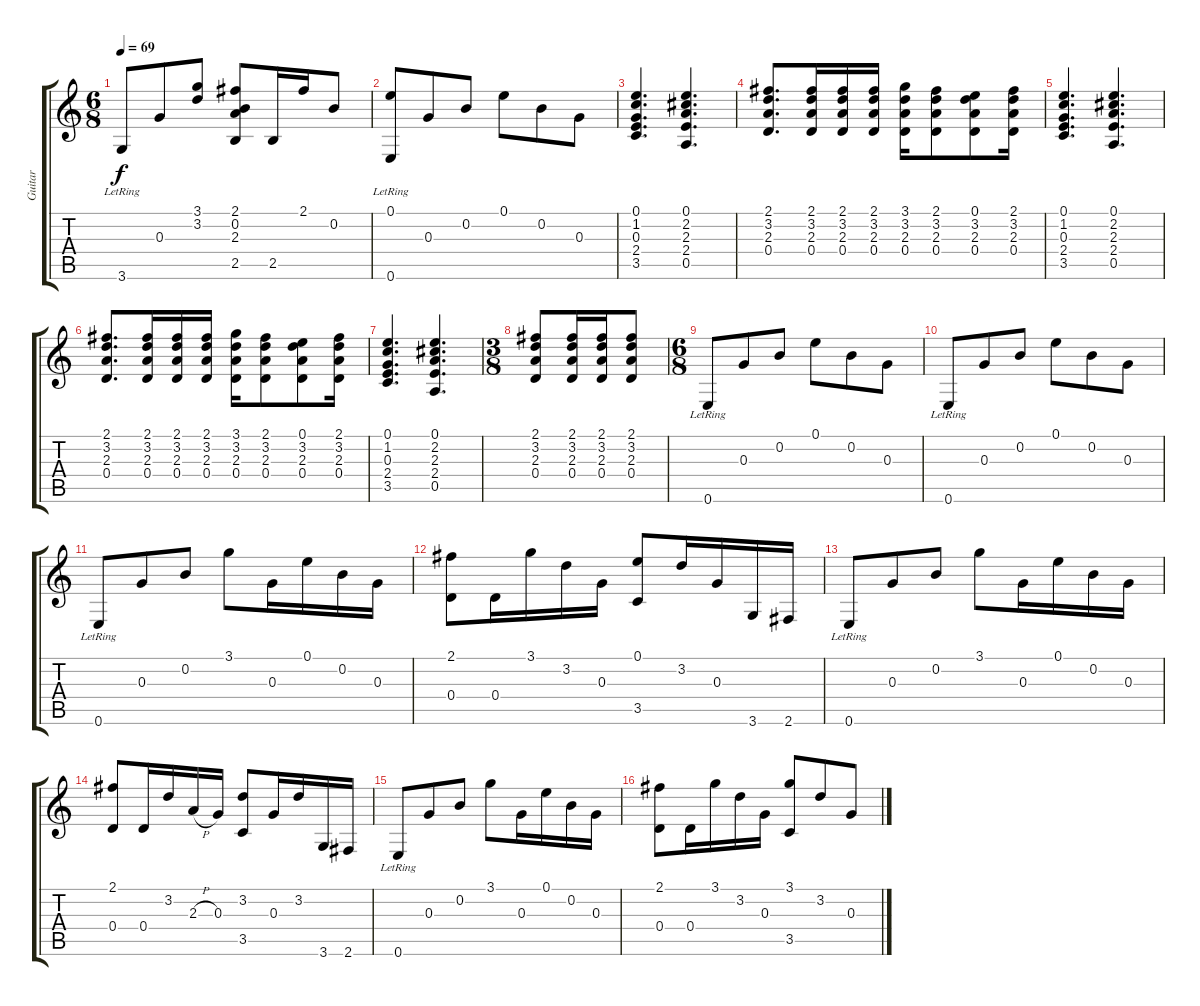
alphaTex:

\track ("Guitar" "Guitar") {instrument acousticguitarsteel}
\staff {score tabs}
\tuning (E4 B3 G3 D3 A2 E2) {hide}
\ts (6 8)
\tempo 69
\clef g2
\ks c
3.6{lr}.8{dy f} 0.3.8 (3.1 3.2).8 (2.1 0.2 2.3 2.5).8 2.5.16 2.1.16 0.2.8 |
(0.1 0.6{lr}).8 0.3.8 0.2.8 0.1.8 0.2.8 0.3.8 |
(0.1 1.2 0.3 2.4 3.5).4{d} (0.1 2.2 2.3 2.4 0.5).4{d} |
(2.1 3.2 2.3 0.4).8{d} (2.1 3.2 2.3 0.4).16 (2.1 3.2 2.3 0.4).16 (2.1 3.2 2.3 0.4).16 (3.1 3.2 2.3 0.4).16 (2.1 3.2 2.3 0.4).8 (0.1 3.2 2.3 0.4).8 (2.1 3.2 2.3 0.4).16 |
(0.1 1.2 0.3 2.4 3.5).4{d} (0.1 2.2 2.3 2.4 0.5).4{d} |
(2.1 3.2 2.3 0.4).8{d} (2.1 3.2 2.3 0.4).16 (2.1 3.2 2.3 0.4).16 (2.1 3.2 2.3 0.4).16 (3.1 3.2 2.3 0.4).16 (2.1 3.2 2.3 0.4).8 (0.1 3.2 2.3 0.4).8 (2.1 3.2 2.3 0.4).16 |
(0.1 1.2 0.3 2.4 3.5).4{d} (0.1 2.2 2.3 2.4 0.5).4{d} |
\ts (3 8)
(2.1 3.2 2.3 0.4).8 (2.1 3.2 2.3 0.4).16 (2.1 3.2 2.3 0.4).16 (2.1 3.2 2.3 0.4).8 |
\ts (6 8)
0.6{lr}.8 0.3.8 0.2.8 0.1.8 0.2.8 0.3.8 |
0.6{lr}.8 0.3.8 0.2.8 0.1.8 0.2.8 0.3.8 |
0.6{lr}.8 0.3.8 0.2.8 3.1.8 0.3.16 0.1.16 0.2.16 0.3.16 |
(2.1 0.4).8 0.4.16 3.1.16 3.2.16 0.3.16 (0.1 3.5).8 3.2.16 0.3.16 3.6.16 2.6.16 |
0.6{lr}.8 0.3.8 0.2.8 3.1.8 0.3.16 0.1.16 0.2.16 0.3.16 |
(2.1 0.4).8 0.4.16 3.2.16 2.3{h}.16 0.3.16 (3.2 3.5).8 0.3.16 3.2.16 3.6.16 2.6.16 |
0.6{lr}.8 0.3.8 0.2.8 3.1.8 0.3.16 0.1.16 0.2.16 0.3.16 |
(2.1 0.4).8 0.4.16 3.1.16 3.2.16 0.3.16 (3.1 3.5).8 3.2.8 0.3.8
